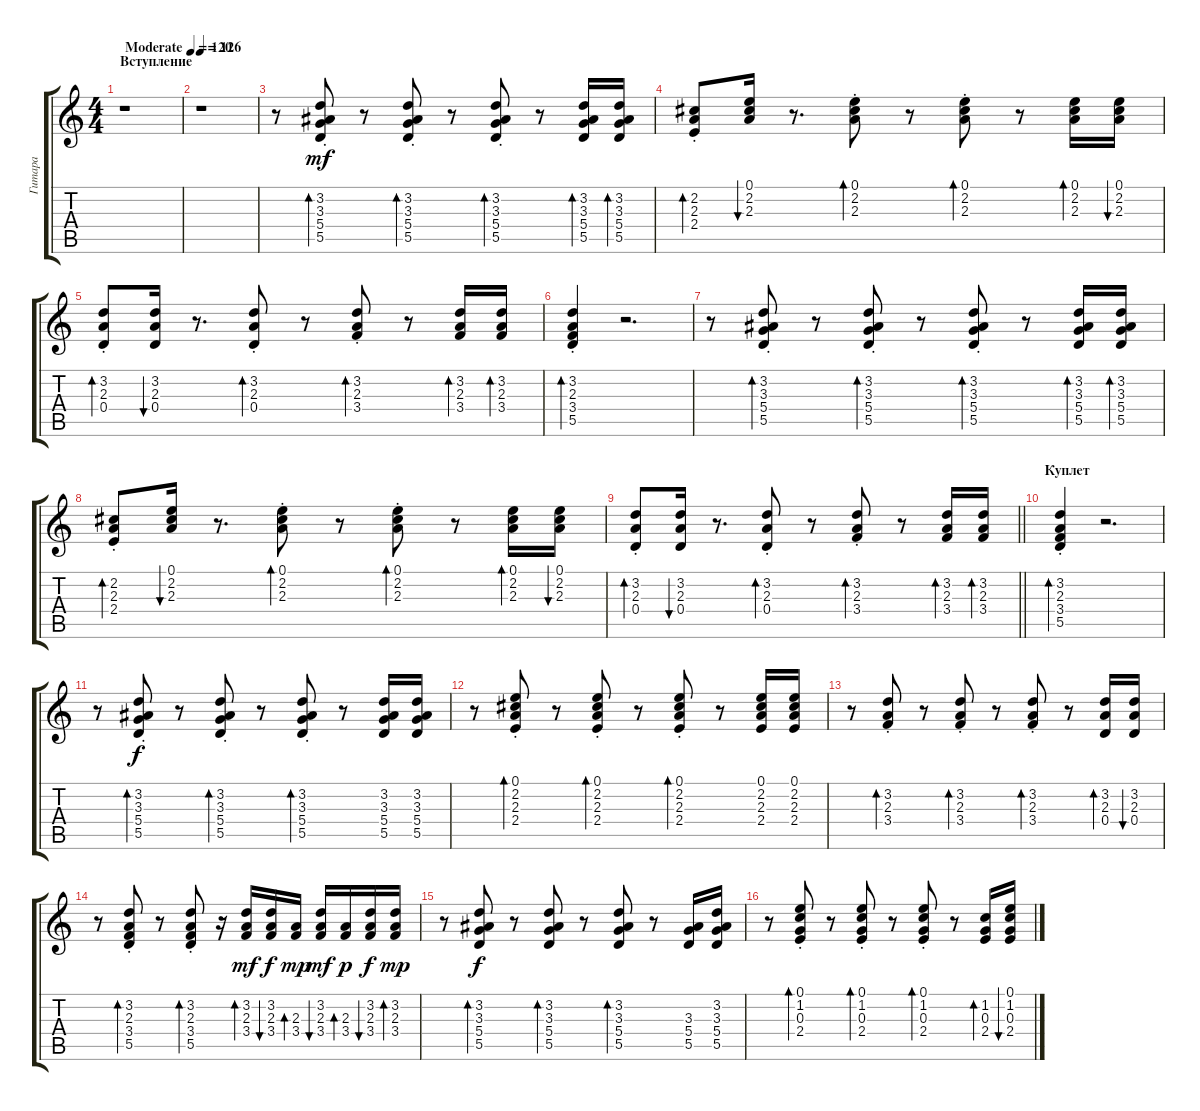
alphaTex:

\track ("Гитара" "Гитара") {instrument acousticguitarnylon}
\staff {score tabs}
\tuning (E4 B3 G3 D3 A2 E2) {hide}
\ts (4 4)
\section ("" "Вступление")
\tempo (120 "Moderate")
\clef g2
\ks c
r.1{dy mf instrument acousticguitarnylon} |
\tempo 126
r.1 |
r.8 (3.2{st} 3.3{st} 5.4{st} 5.5{st}).8{bd 30} r.8 (3.2{st} 3.3{st} 5.4{st} 5.5{st}).8{bd 30} r.8 (3.2{st} 3.3{st} 5.4{st} 5.5{st}).8{bd 30} r.8 (3.2 3.3 5.4 5.5).16{bd 30} (3.2 3.3 5.4 5.5).16{bd 30} |
(2.2{st} 2.3{st} 2.4{st}).8{bd 30} (0.1 2.2 2.3).16{bu 30} r.8{d} (0.1{st} 2.2{st} 2.3{st}).8{bd 30} r.8 (0.1{st} 2.2{st} 2.3{st}).8{bd 30} r.8 (0.1 2.2 2.3).16{bd 30} (0.1 2.2 2.3).16{bu 30} |
(3.2{st} 2.3{st} 0.4{st}).8{bd 30} (3.2 2.3 0.4).16{bu 30} r.8{d} (3.2{st} 2.3{st} 0.4{st}).8{bd 30} r.8 (3.2{st} 2.3{st} 3.4{st}).8{bd 30} r.8 (3.2 2.3 3.4).16{bd 30} (3.2 2.3 3.4).16{bd 30} |
(3.2{st} 2.3{st} 3.4{st} 5.5{st}).4{bd 30} r.2{d} |
r.8 (3.2{st} 3.3{st} 5.4{st} 5.5{st}).8{bd 30} r.8 (3.2{st} 3.3{st} 5.4{st} 5.5{st}).8{bd 30} r.8 (3.2{st} 3.3{st} 5.4{st} 5.5{st}).8{bd 30} r.8 (3.2 3.3 5.4 5.5).16{bd 30} (3.2 3.3 5.4 5.5).16{bd 30} |
(2.2{st} 2.3{st} 2.4{st}).8{bd 30} (0.1 2.2 2.3).16{bu 30} r.8{d} (0.1{st} 2.2{st} 2.3{st}).8{bd 30} r.8 (0.1{st} 2.2{st} 2.3{st}).8{bd 30} r.8 (0.1 2.2 2.3).16{bd 30} (0.1 2.2 2.3).16{bu 30} |
\barLineRight lightlight
(3.2{st} 2.3{st} 0.4{st}).8{bd 30} (3.2 2.3 0.4).16{bu 30} r.8{d} (3.2{st} 2.3{st} 0.4{st}).8{bd 30} r.8 (3.2{st} 2.3{st} 3.4{st}).8{bd 30} r.8 (3.2 2.3 3.4).16{bd 30} (3.2 2.3 3.4).16{bd 30} |
\section ("" "Куплет")
(3.2{st} 2.3{st} 3.4{st} 5.5{st}).4{bd 30} r.2{d} |
r.8 (3.2{st} 3.3{st} 5.4{st} 5.5{st}).8{bd 120 dy f} r.8 (3.2{st} 3.3{st} 5.4{st} 5.5{st}).8{bd 120} r.8 (3.2{st} 3.3{st} 5.4{st} 5.5{st}).8{bd 120} r.8 (3.2 3.3 5.4 5.5).16 (3.2 3.3 5.4 5.5).16 |
r.8 (0.1{st} 2.2{st} 2.3{st} 2.4{st}).8{bd 120} r.8 (0.1{st} 2.2{st} 2.3{st} 2.4{st}).8{bd 120} r.8 (0.1{st} 2.2{st} 2.3{st} 2.4{st}).8{bd 120} r.8 (0.1 2.2 2.3 2.4).16 (0.1 2.2 2.3 2.4).16 |
r.8 (3.2{st} 2.3{st} 3.4{st}).8{bd 120} r.8 (3.2{st} 2.3{st} 3.4{st}).8{bd 120} r.8 (3.2{st} 2.3{st} 3.4{st}).8{bd 120} r.8 (3.2 2.3 0.4).16{bd 480} (3.2 2.3 0.4).16{bu 480} |
r.8 (3.2{st} 2.3{st} 3.4{st} 5.5{st}).8{bd 120} r.8 (3.2{st} 2.3{st} 3.4{st} 5.5{st}).8{bd 120} r.16 (3.2 2.3 3.4).16{bd 480 dy mf} (3.2 2.3 3.4).16{bu 480 dy f} (2.3 3.4).16{bd 480 dy mp} (3.2 2.3 3.4).16{bu 480 dy mf} (2.3 3.4).16{bd 480 dy p} (3.2 2.3 3.4).16{bu 480 dy f} (3.2 2.3 3.4).16{bd 480 dy mp} |
r.8 (3.2 3.3 5.4 5.5).8{bd 60 dy f} r.8 (3.2 3.3 5.4 5.5).8{bd 60} r.8 (3.2 3.3 5.4 5.5).8{bd 60} r.8 (3.3 5.4 5.5).16 (3.2 3.3 5.4 5.5).16 |
r.8 (0.1{st} 1.2{st} 0.3{st} 2.4{st}).8{bd 60} r.8 (0.1{st} 1.2{st} 0.3{st} 2.4{st}).8{bd 60} r.8 (0.1{st} 1.2{st} 0.3{st} 2.4{st}).8{bd 60} r.8 (1.2 0.3 2.4).16{bd 480} (0.1 1.2 0.3 2.4).16{bu 480}
